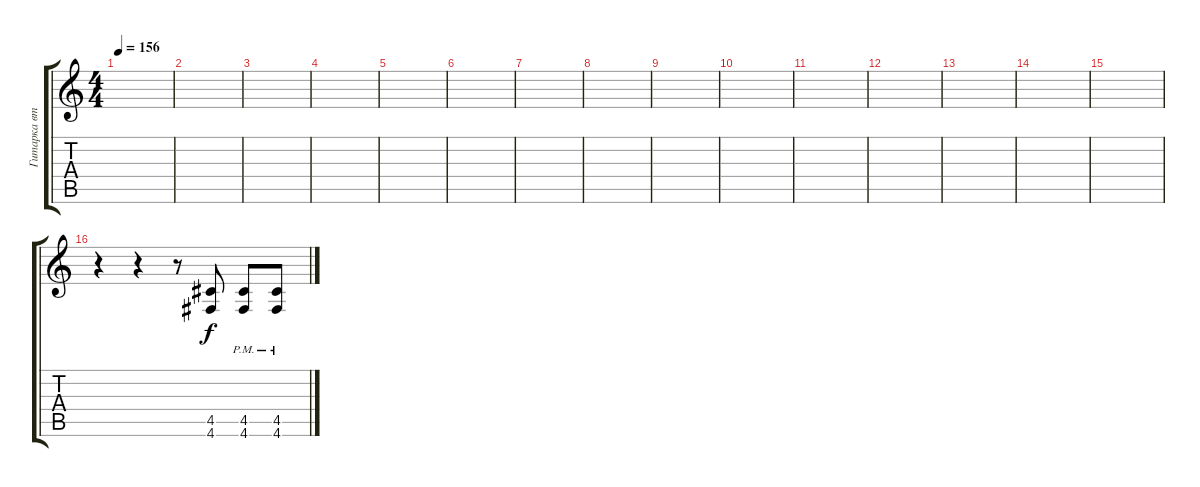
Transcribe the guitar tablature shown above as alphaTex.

\track ("Гитарка вторая" "Гитарка вт") {instrument distortionguitar}
\staff {score tabs}
\tuning (E4 B3 G3 D3 A2 D2) {hide}
\ts (4 4)
\tempo 156
\clef g2
\ks c
|
|
|
|
|
|
|
|
|
|
|
|
|
|
|
r.4 r.4 r.8 (4.5 4.6).8 (4.5{pm} 4.6{pm}).8 (4.5{pm} 4.6{pm}).8
